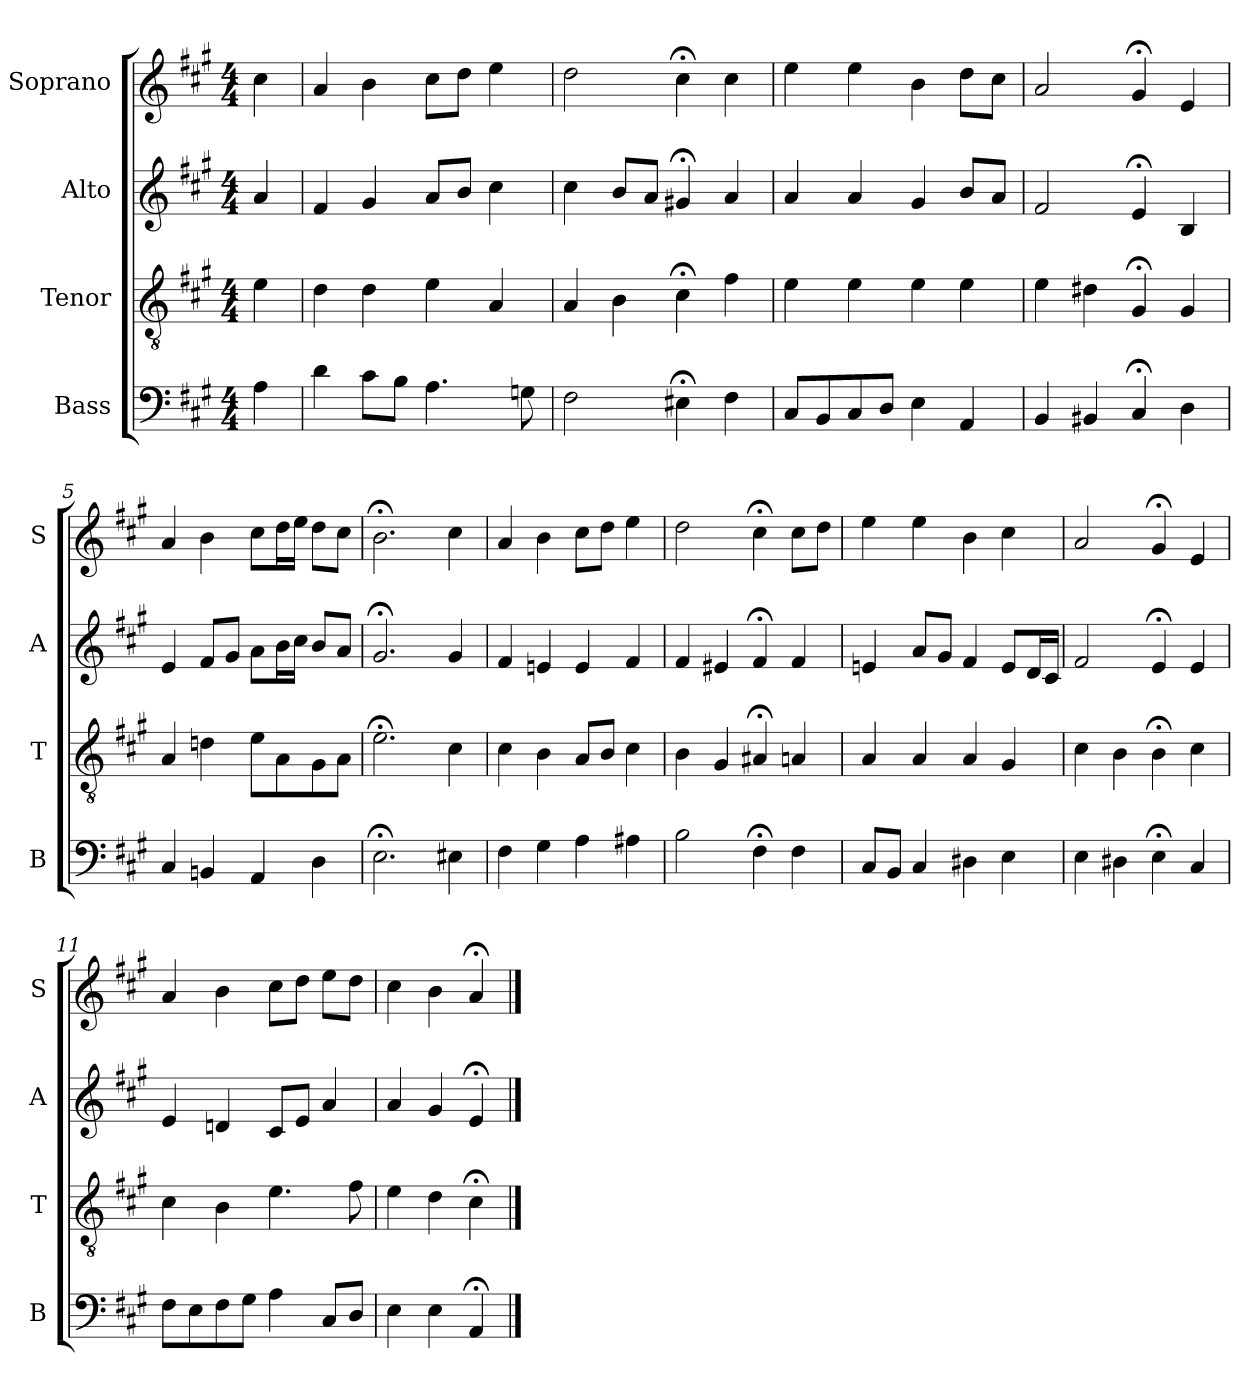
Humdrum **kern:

**kern	**kern	**kern	**kern
*part4	*part3	*part2	*part1
*staff4	*staff3	*staff2	*staff1
*I"Bass	*I"Tenor	*I"Alto	*I"Soprano
*I'B	*I'T	*I'A	*I'S
*clefF4	*clefGv2	*clefG2	*clefG2
*k[f#c#g#]	*k[f#c#g#]	*k[f#c#g#]	*k[f#c#g#]
*A:	*A:	*A:	*A:
*M4/4	*M4/4	*M4/4	*M4/4
*MM100	*MM100	*MM100	*MM100
=	=	=	=
4A	4e	4a	4cc#
=1	=1	=1	=1
4d	4d	4f#	4a
8c#L	4d	4g#	4b
8BJ	.	.	.
4.A	4e	8aL	8cc#L
.	.	8bJ	8ddJ
.	4A	4cc#	4ee
8Gn	.	.	.
=2	=2	=2	=2
2F#	4A	4cc#	2dd
.	4B	8bL	.
.	.	8aJ	.
4E#X;<	4c#;<	4g#X;<	4cc#;<
4F#	4f#	4a	4cc#
=3	=3	=3	=3
8C#L	4e	4a	4ee
8BB	.	.	.
8C#	4e	4a	4ee
8DJ	.	.	.
4E	4e	4g#	4b
4AA	4e	8bL	8ddL
.	.	8aJ	8cc#J
=4	=4	=4	=4
4BB	4e	2f#	2a
4BB#X	4d#X	.	.
4C#;<	4G#;<	4e;<	4g#;<
4D	4G#	4B	4e
=5	=5	=5	=5
4C#	4A	4e	4a
4BBn	4dn	8f#L	4b
.	.	8g#J	.
4AA	8eL	8aL	8cc#L
.	8A	16bL	16ddL
.	.	16cc#JJ	16eeJJ
4D	8G#	8bL	8ddL
.	8AJ	8aJ	8cc#J
=6	=6	=6	=6
2.E;<	2.e;<	2.g#;<	2.b;<
4E#X	4c#	4g#	4cc#
=7	=7	=7	=7
4F#	4c#	4f#	4a
4G#	4B	4en	4b
4A	8AL	4e	8cc#L
.	8BJ	.	8ddJ
4A#X	4c#	4f#	4ee
=8	=8	=8	=8
2B	4B	4f#	2dd
.	4G#	4e#X	.
4F#;<	4A#X;<	4f#;<	4cc#;<
4F#	4An	4f#	8cc#L
.	.	.	8ddJ
=9	=9	=9	=9
8C#L	4A	4en	4ee
8BBJ	.	.	.
4C#	4A	8aL	4ee
.	.	8g#J	.
4D#X	4A	4f#	4b
4E	4G#	8eL	4cc#
.	.	16dL	.
.	.	16c#JJ	.
=10	=10	=10	=10
4E	4c#	2f#	2a
4D#X	4B	.	.
4E;<	4B;<	4e;<	4g#;<
4C#	4c#	4e	4e
=11	=11	=11	=11
8F#L	4c#	4e	4a
8E	.	.	.
8F#	4B	4dn	4b
8G#J	.	.	.
4A	4.e	8c#L	8cc#L
.	.	8eJ	8ddJ
8C#L	.	4a	8eeL
8DJ	8f#	.	8ddJ
=12	=12	=12	=12
4E	4e	4a	4cc#
4E	4d	4g#	4b
4AA;<	4c#;<	4e;<	4a;<
==	==	==	==
*-	*-	*-	*-
